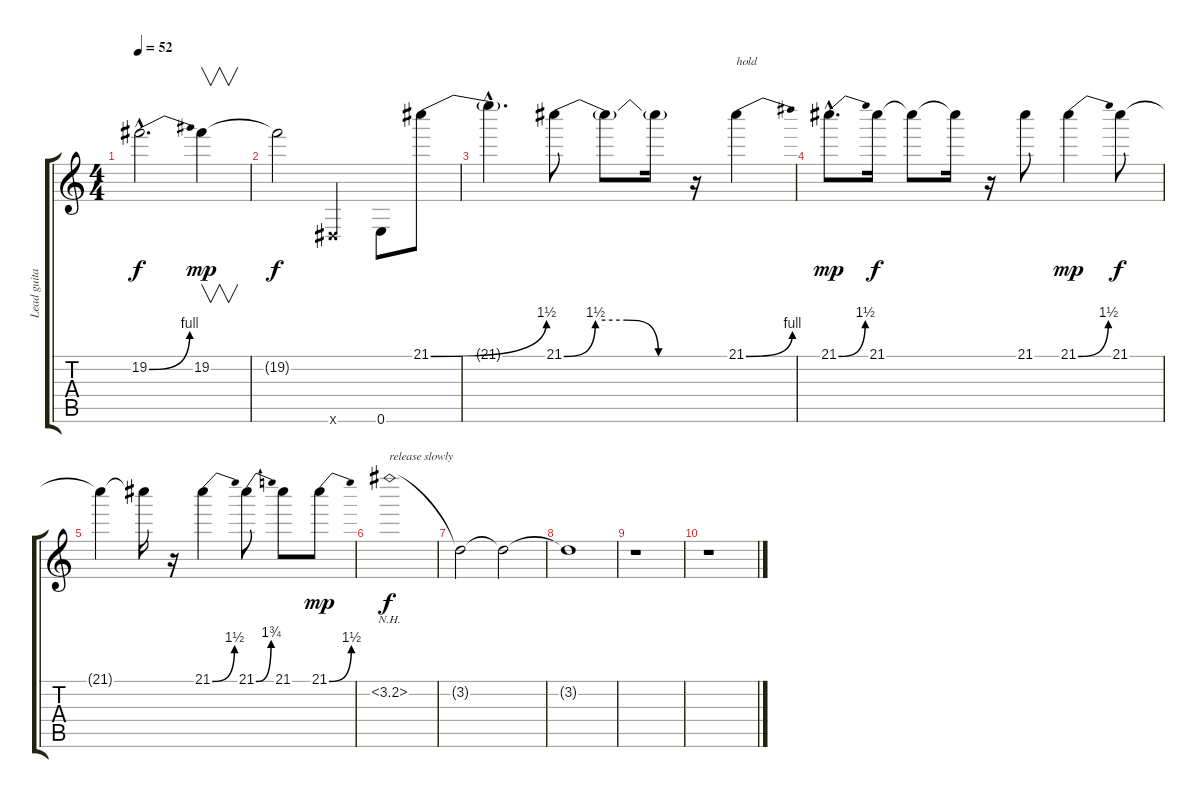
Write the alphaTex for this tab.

\track ("Lead guitar" "Lead guita") {instrument distortionguitar}
\staff {score tabs}
\tuning (E4 B3 G3 D3 A2 E2) {hide}
\ts (4 4)
\tempo 52
\clef g2
\ks c
19.2{be (bend 0 0 60 4) hac}.2{d dy f} 19.2.4{v dy mp} |
19.2{t}.2{dy f} -1.6{x}.4 0.6.8 21.1{be (bend 0 0 60 6)}.8 |
21.1{hac t}.4{d} 21.1{be (custom 0 0 15 6 30 6 45 0 60 0)}.8 21.1{t}.8 21.1{t}.16 r.16 21.1{be (bend 0 0 60 4)}.4{txt "hold"} |
21.1{be (bend 0 0 60 6) hac}.8{d dy mp} 21.1.16{dy f} 21.1{t}.8 21.1{t}.16 r.16 21.1.8 21.1{be (bend 0 0 60 6)}.4{dy mp} 21.1.8{dy f} |
21.1{t}.4 21.1{t}.16 r.16 21.1{be (bend 0 0 60 6)}.4 21.1{be (bend 0 0 60 7)}.8 21.1.8 21.1{be (bend 0 0 60 6)}.8{dy mp} |
3.2{nh}.1{txt "release slowly" dy f} |
3.2{t}.2 3.2{t}.2 |
3.2{t}.1 |
r.1 |
r.1
